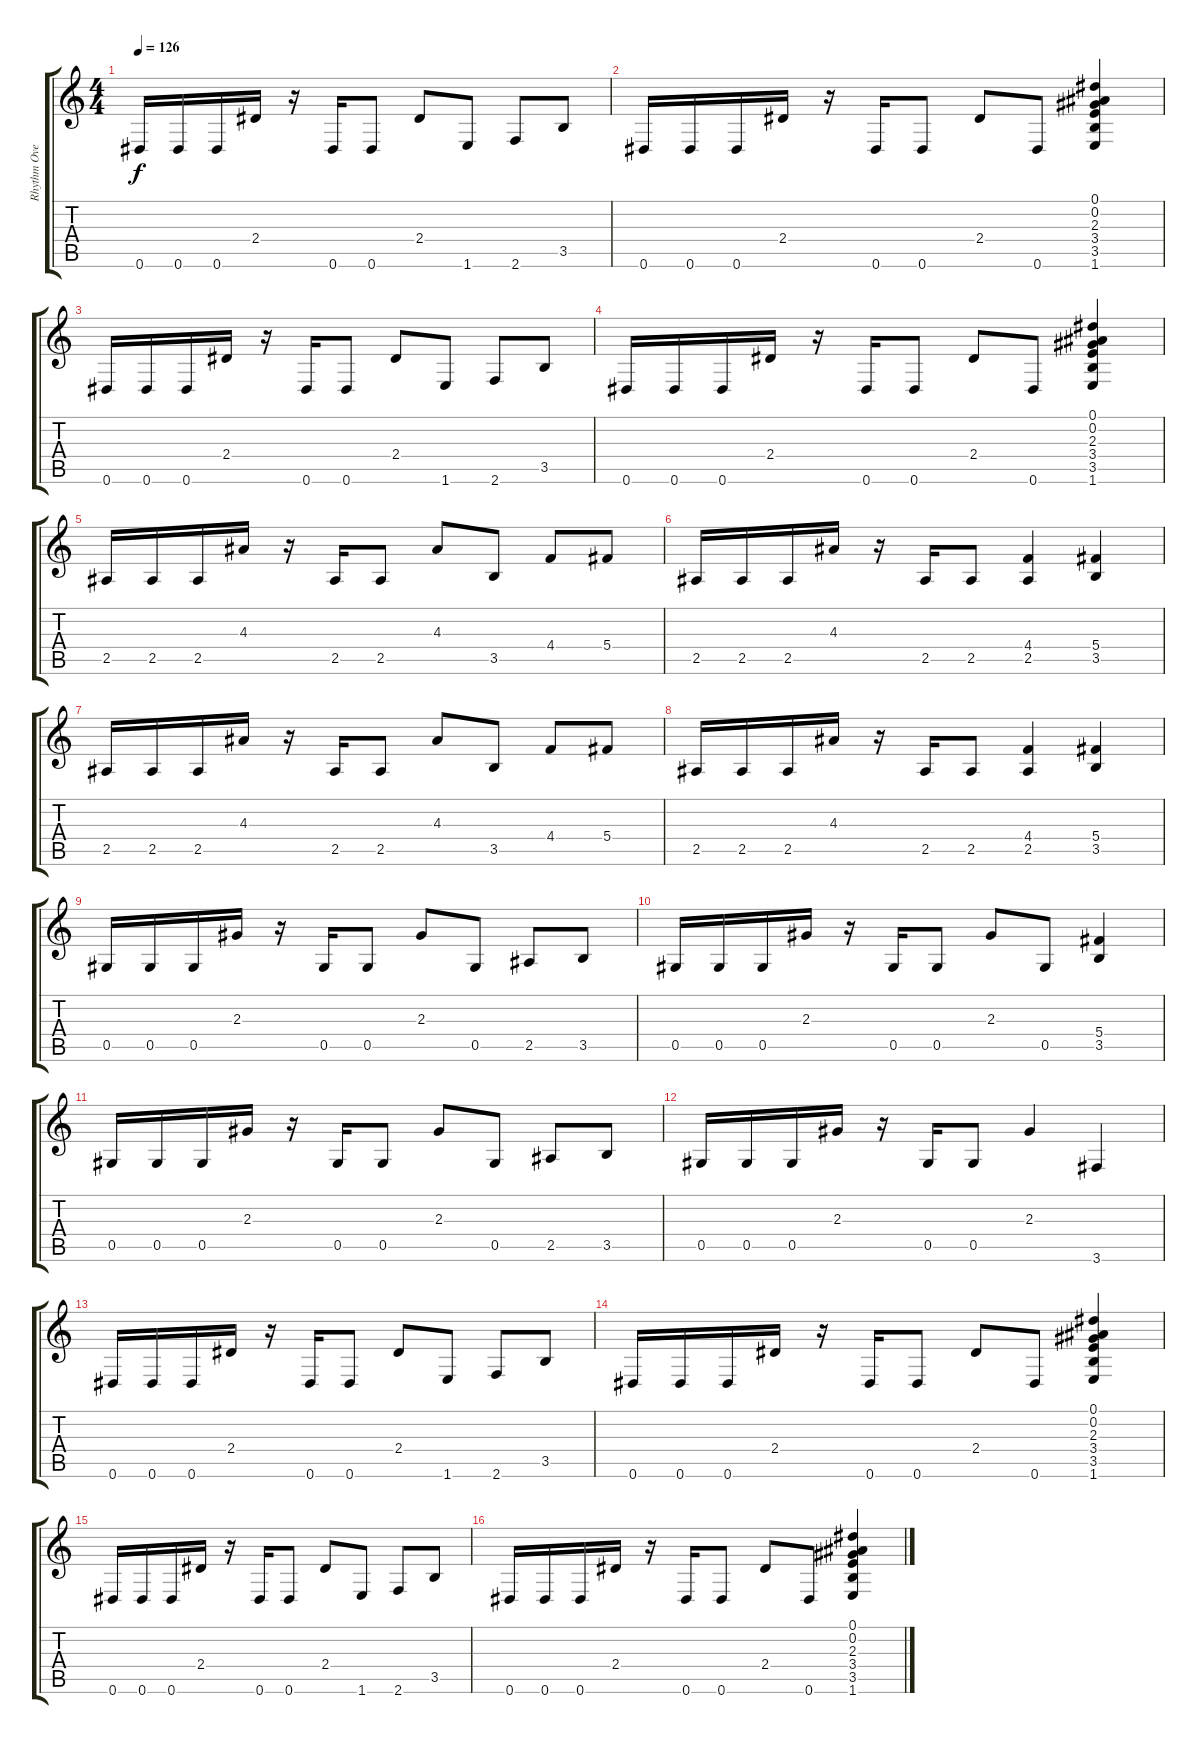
\track ("Rhythm Overdub" "Rhythm Ove") {instrument distortionguitar}
\staff {score tabs}
\tuning (Eb4 Bb3 Gb3 Db3 Ab2 Eb2) {hide}
\ts (4 4)
\tempo 126
\clef g2
\ks c
0.6.16{dy f} 0.6.16 0.6.16 2.4.16 r.16 0.6.16 0.6.8 2.4.8 1.6.8 2.6.8 3.5.8 |
0.6.16 0.6.16 0.6.16 2.4.16 r.16 0.6.16 0.6.8 2.4.8 0.6.8 (0.1 0.2 2.3 3.4 3.5 1.6).4 |
0.6.16 0.6.16 0.6.16 2.4.16 r.16 0.6.16 0.6.8 2.4.8 1.6.8 2.6.8 3.5.8 |
0.6.16 0.6.16 0.6.16 2.4.16 r.16 0.6.16 0.6.8 2.4.8 0.6.8 (0.1 0.2 2.3 3.4 3.5 1.6).4 |
2.5.16 2.5.16 2.5.16 4.3.16 r.16 2.5.16 2.5.8 4.3.8 3.5.8 4.4.8 5.4.8 |
2.5.16 2.5.16 2.5.16 4.3.16 r.16 2.5.16 2.5.8 (4.4 2.5).4 (5.4 3.5).4 |
2.5.16 2.5.16 2.5.16 4.3.16 r.16 2.5.16 2.5.8 4.3.8 3.5.8 4.4.8 5.4.8 |
2.5.16 2.5.16 2.5.16 4.3.16 r.16 2.5.16 2.5.8 (4.4 2.5).4 (5.4 3.5).4 |
0.5.16 0.5.16 0.5.16 2.3.16 r.16 0.5.16 0.5.8 2.3.8 0.5.8 2.5.8 3.5.8 |
0.5.16 0.5.16 0.5.16 2.3.16 r.16 0.5.16 0.5.8 2.3.8 0.5.8 (5.4 3.5).4 |
0.5.16 0.5.16 0.5.16 2.3.16 r.16 0.5.16 0.5.8 2.3.8 0.5.8 2.5.8 3.5.8 |
0.5.16 0.5.16 0.5.16 2.3.16 r.16 0.5.16 0.5.8 2.3.4 3.6.4 |
0.6.16 0.6.16 0.6.16 2.4.16 r.16 0.6.16 0.6.8 2.4.8 1.6.8 2.6.8 3.5.8 |
0.6.16 0.6.16 0.6.16 2.4.16 r.16 0.6.16 0.6.8 2.4.8 0.6.8 (0.1 0.2 2.3 3.4 3.5 1.6).4 |
0.6.16 0.6.16 0.6.16 2.4.16 r.16 0.6.16 0.6.8 2.4.8 1.6.8 2.6.8 3.5.8 |
0.6.16 0.6.16 0.6.16 2.4.16 r.16 0.6.16 0.6.8 2.4.8 0.6.8 (0.1 0.2 2.3 3.4 3.5 1.6).4
